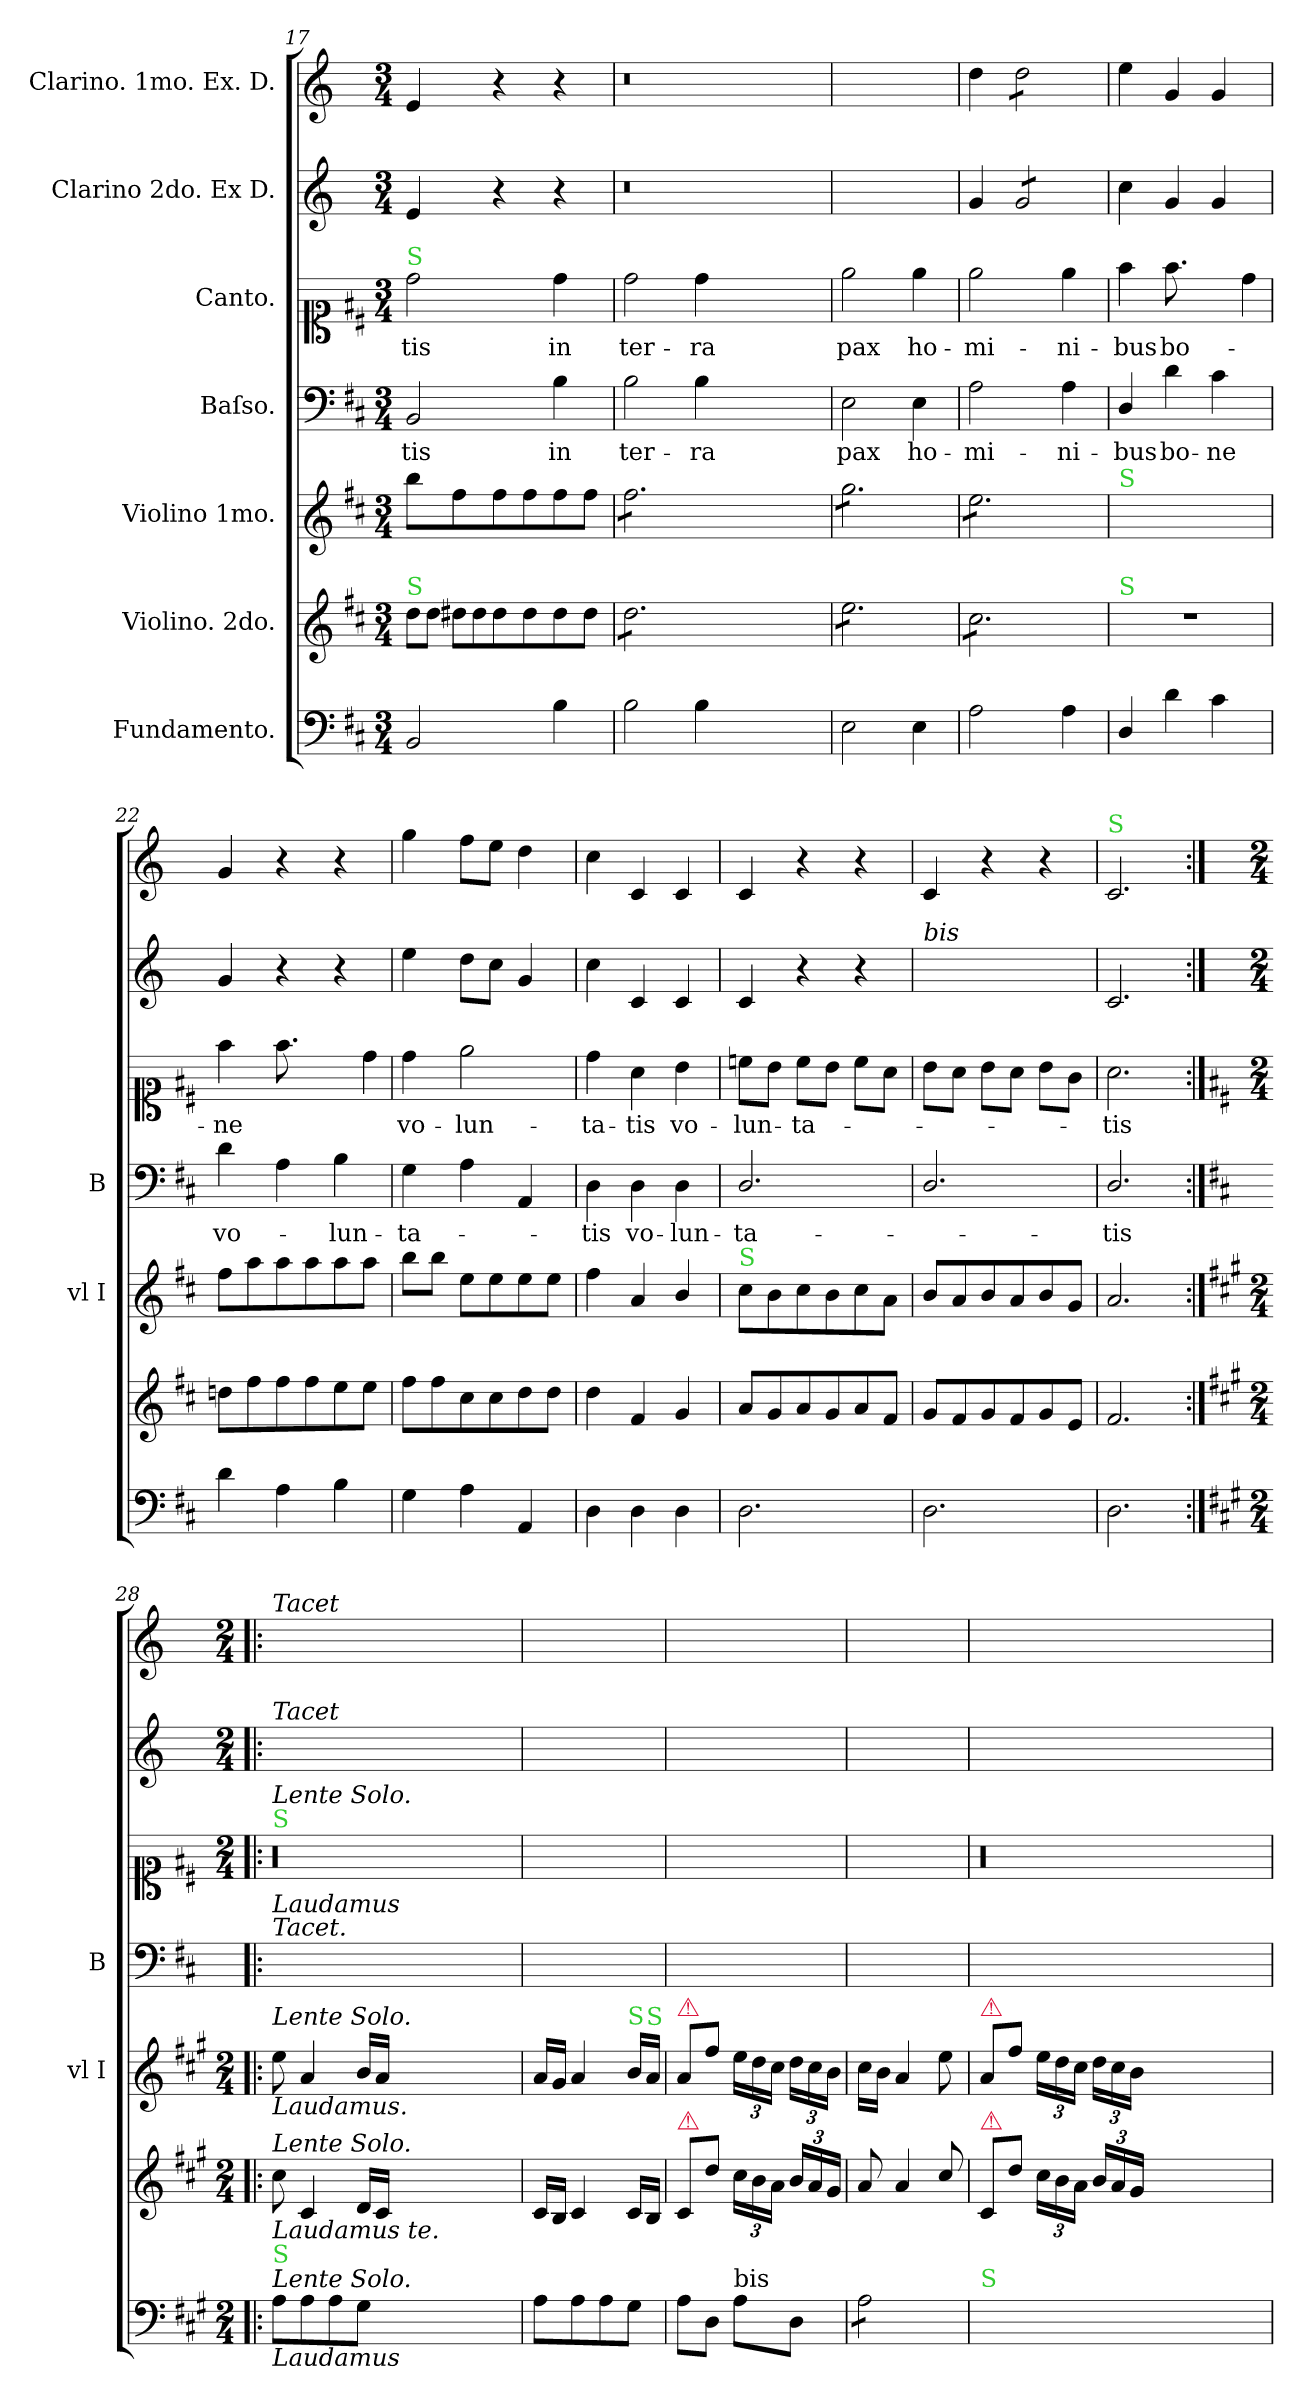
**kern	**kern	**kern	**kern	**text	**kern	**text	**kern	**kern
*part7	*part6	*part5	*part4	*part4	*part3	*part3	*part2	*part1
*staff7	*staff6	*staff5	*staff4	*staff4	*staff3	*staff3	*staff2	*staff1
*I"Fundamento.	*I"Violino. 2do.	*I"Violino 1mo.	*I"Baſso.	*	*I"Canto.	*	*I"Clarino 2do. Ex D.	*I"Clarino. 1mo. Ex. D.
*	*	*I'vl I	*I'B	*	*	*	*	*
*clefF4	*clefG2	*clefG2	*clefF4	*	*clefC1	*	*clefG2	*clefG2
*	*	*	*	*	*	*	*ITrd-1c-2	*ITrd-1c-2
*k[f#c#]	*k[f#c#]	*k[f#c#]	*k[f#c#]	*	*k[f#c#]	*	*k[f#c#]	*k[f#c#]
*D:	*D:	*D:	*D:	*	*D:	*	*D:	*D:
*M3/4	*M3/4	*M3/4	*M3/4	*	*M3/4	*	*M3/4	*M3/4
=17	=17	=17	=17	=17	=17	=17	=17	=17
!	!	!	!	!	!LO:TX:a:color=limegreen:t=S	!	!	!
!	!LO:TX:a:color=limegreen:t=S	!	!	!	!	!	!	!
!	!LO:N:vis=8	!	!	!	!	!	!	!
2BB/	16dd\L	8bb\L	2BB/	-tis	2dd\	-tis	4f#/	4f#/
!	!LO:N:vis=8	!	!	!	!	!	!	!
.	16dd\J	.	.	.	.	.	.	.
!	!LO:N:vis=8	!	!	!	!	!	!	!
.	16dd#X\L	8ff#\	.	.	.	.	.	.
!	!LO:N:vis=8	!	!	!	!	!	!	!
.	16dd#\	.	.	.	.	.	.	.
.	8dd#\	8ff#\	.	.	.	.	4r	4r
.	8dd#\	8ff#\	.	.	.	.	.	.
4B\	8dd#\	8ff#\	4B\	in	4dd\	in	4r	4r
.	8dd#\J	8ff#\J	.	.	.	.	.	.
=18	=18	=18	=18	=18	=18	=18	=18	=18
!	!	!	!	!	!	!	!LO:N:vis=0	!LO:N:vis=0
*	*tremolo	*	*	*	*	*	*	*
*	*	*tremolo	*	*	*	*	*	*
2B\	8dd\L	8ff#\L	2B\	ter-	2dd\	ter-	1.r	1.r
.	8dd\	8ff#\	.	.	.	.	.	.
.	8dd\	8ff#\	.	.	.	.	.	.
.	8dd\	8ff#\	.	.	.	.	.	.
4B\	8dd\	8ff#\	4B\	-ra	4dd\	-ra	.	.
.	8dd\J	8ff#\J	.	.	.	.	.	.
2.ryy	2.ryy	2.ryy	2.ryy	.	2.ryy	.	.	.
=19	=19	=19	=19	=19	=19	=19	=19	=19
2E\	8ee\L	8gg\L	2E\	pax	2ee\	pax	2.ryy	2.ryy
.	8ee\	8gg\	.	.	.	.	.	.
.	8ee\	8gg\	.	.	.	.	.	.
.	8ee\	8gg\	.	.	.	.	.	.
4E\	8ee\	8gg\	4E\	ho-	4ee\	ho-	.	.
.	8ee\J	8gg\J	.	.	.	.	.	.
=20	=20	=20	=20	=20	=20	=20	=20	=20
2A\	8cc#\L	8ee\L	2A\	-mi-	2ee\	-mi-	4a/	4ee\
.	8cc#\	8ee\	.	.	.	.	.	.
*	*	*	*	*	*	*	*tremolo	*
*	*	*	*	*	*	*	*	*tremolo
.	8cc#\	8ee\	.	.	.	.	8a/L	8ee\L
.	8cc#\	8ee\	.	.	.	.	8a/	8ee\
4A\	8cc#\	8ee\	4A\	-ni-	4ee\	-ni-	8a/	8ee\
.	8cc#\J	8ee\J	.	.	.	.	8a/J	8ee\J
*	*	*	*	*	*	*	*	*Xtremolo
*	*	*	*	*	*	*	*Xtremolo	*
*	*	*Xtremolo	*	*	*	*	*	*
*	*Xtremolo	*	*	*	*	*	*	*
=21	=21	=21	=21	=21	=21	=21	=21	=21
!	!	!LO:TX:a:color=limegreen:t=S	!	!	!	!	!	!
!	!LO:TX:a:color=limegreen:t=S	!	!	!	!	!	!	!
4D/	2.r	2.ryy	4D/	-bus	4ff#\	-bus	4dd\	4ff#\
!	!	!	!	!	!LO:N:vis=8.	!	!	!
4d\	.	.	4d\	bo-	4.ff#\	bo-	4a/	4a/
4c#\	.	.	4c#\	-ne	.	.	4a/	4a/
!	!	!	!	!	!LO:N:vis=4	!	!	!
.	.	.	.	.	8dd\	.	.	.
=22	=22	=22	=22	=22	=22	=22	=22	=22
4d\	8ddn\L	8ff#\L	4d\	vo-	4ff#\	-ne	4a/	4a/
.	8ff#\	8aa\	.	.	.	.	.	.
!	!	!	!	!	!LO:N:vis=8.	!	!	!
4A\	8ff#\	8aa\	4A\	.	4.ff#\	.	4r	4r
.	8ff#\	8aa\	.	.	.	.	.	.
4B\	8ee\	8aa\	4B\	-lun-	.	.	4r	4r
!	!	!	!	!	!LO:N:vis=4	!	!	!
.	8ee\J	8aa\J	.	.	8dd\	.	.	.
=23	=23	=23	=23	=23	=23	=23	=23	=23
4G\	8ff#\L	8bb\L	4G\	-ta-	4dd\	vo-	4ff#\	4aa\
.	8ff#\	8bb\J	.	.	.	.	.	.
4A\	8cc#\	8ee\L	4A\	.	2ee\	-lun-	8ee\L	8gg\L
.	8cc#\	8ee\	.	.	.	.	8dd\J	8ff#\J
4AA/	8dd\	8ee\	4AA/	.	.	.	4a/	4ee\
.	8dd\J	8ee\J	.	.	.	.	.	.
=24	=24	=24	=24	=24	=24	=24	=24	=24
4D\	4dd\	4ff#\	4D\	-tis	4dd\	-ta-	4dd\	4dd\
4D\	4f#/	4a/	4D\	vo-	4a\	-tis	4d/	4d/
4D\	4g/	4b/	4D\	-lun-	4b\	vo-	4d/	4d/
=25	=25	=25	=25	=25	=25	=25	=25	=25
!	!	!LO:TX:a:color=limegreen:t=S	!	!	!	!	!	!
2.D\	8a/L	8cc#\L	2.D/	-ta-	8ccn\L	-lun-	4d/	4d/
.	8g/	8b\	.	.	8b\J	.	.	.
.	8a/	8cc#\	.	.	8cc\L	-ta-	4r	4r
.	8g/	8b\	.	.	8b\J	.	.	.
.	8a/	8cc#\	.	.	8cc\L	.	4r	4r
.	8f#/J	8a\J	.	.	8a\J	.	.	.
=26	=26	=26	=26	=26	=26	=26	=26	=26
!	!	!	!	!	!	!	!LO:TX:a:i:t=bis	!
2.D\	8g/L	8b/L	2.D/	.	8b\L	.	4d/yy	4d/
.	8f#/	8a/	.	.	8a\J	.	.	.
.	8g/	8b/	.	.	8b\L	.	4ryy	4r
.	8f#/	8a/	.	.	8a\J	.	.	.
.	8g/	8b/	.	.	8b\L	.	4ryy	4r
.	8e/J	8g/J	.	.	8g\J	.	.	.
=27	=27	=27	=27	=27	=27	=27	=27	=27
!	!	!	!	!	!	!	!	!LO:TX:a:color=limegreen:t=S
2.D\	2.f#/	2.a/	2.D/	-tis	2.a\	-tis	2.d/	2.d/
=28:|!|:	=28:|!|:	=28:|!|:	=28:|!|:	=28:|!|:	=28:|!|:	=28:|!|:	=28:|!|:	=28:|!|:
*k[f#c#g#]	*k[f#c#g#]	*k[f#c#g#]	*	*	*	*	*k[f#c#]	*k[f#c#]
*M2/4	*M2/4	*M2/4	*	*	*M2/4	*	*M2/4	*M2/4
!	!	!	!	!	!	!	!	!LO:TX:a:i:t=Tacet
!	!	!	!	!	!	!	!LO:TX:a:i:t=Tacet	!
!	!	!	!	!	!LO:TX:a:color=limegreen:t=S	!	!	!
!	!	!	!	!	!LO:TX:a:i:t=Lente Solo.	!	!	!
!	!	!	!LO:TX:a:i:t=Laudamus \nTacet.	!	!	!	!	!
!	!	!LO:TX:b:i:t=Laudamus.	!	!	!	!	!	!
!	!	!LO:TX:a:i:t=Lente Solo.	!	!	!	!	!	!
!	!LO:TX:a:i:t=Lente Solo.	!	!	!	!	!	!	!
!	!LO:TX:b:i:t=Laudamus te.	!	!	!	!	!	!	!
!LO:TX:b:i:t=Laudamus	!	!	!	!	!	!	!	!
!LO:TX:a:i:t=Lente Solo.	!	!	!	!	!	!	!	!
!LO:TX:a:color=limegreen:t=S	!	!	!	!	!	!	!	!
!	!	!	!	!	!LO:N:vis=00	!	!	!
8A\L	8cc#\	8ee\	2ryy	.	0r	.	2ryy	2ryy
8A\	4c#/	4a/	.	.	.	.	.	.
8A\	.	.	.	.	.	.	.	.
8G#\J	16d/LL	16b/LL	.	.	.	.	.	.
.	16c#/JJ	16a/JJ	.	.	.	.	.	.
1.ryy	1.ryy	1.ryy	1.ryy	.	.	.	1.ryy	1.ryy
=29	=29	=29	=29	=29	=29	=29	=29	=29
8A\L	16c#/LL	16a/LL	2ryy	.	2ryy	.	2ryy	2ryy
.	16B/JJ	16g#/JJ	.	.	.	.	.	.
8A\	4c#/	4a/	.	.	.	.	.	.
8A\	.	.	.	.	.	.	.	.
!	!	!LO:TX:a:color=limegreen:t=S	!	!	!	!	!	!
8G#\J	16c#/LL	16b/LL	.	.	.	.	.	.
!	!	!LO:TX:a:color=limegreen:t=S	!	!	!	!	!	!
.	16B/JJ	16a/JJ	.	.	.	.	.	.
=30	=30	=30	=30	=30	=30	=30	=30	=30
!	!	!LO:TX:a:color=crimson:t=⚠	!	!	!	!	!	!
!	!LO:TX:a:color=crimson:t=⚠	!	!	!	!	!	!	!
8A\L	8c#/L	8a/L	2ryy	.	2ryy	.	2ryy	2ryy
8D\J	8dd\J	8ff#\J	.	.	.	.	.	.
!LO:TX:a:t=bis	!	!	!	!	!	!	!	!
8A\L	24cc#\LL	24ee\LL	.	.	.	.	.	.
.	24b\	24dd\	.	.	.	.	.	.
.	24a\JJ	24cc#\JJ	.	.	.	.	.	.
8D\J	24b/LL	24dd\LL	.	.	.	.	.	.
.	24a/	24cc#\	.	.	.	.	.	.
.	24g#/JJ	24b\JJ	.	.	.	.	.	.
=31	=31	=31	=31	=31	=31	=31	=31	=31
*tremolo	*	*	*	*	*	*	*	*
8A\L	8a/	16cc#\LL	2ryy	.	2ryy	.	2ryy	2ryy
.	.	16b\JJ	.	.	.	.	.	.
8A\	4a/	4a/	.	.	.	.	.	.
8A\	.	.	.	.	.	.	.	.
8A\J	8cc#/	8ee\	.	.	.	.	.	.
*Xtremolo	*	*	*	*	*	*	*	*
=32	=32	=32	=32	=32	=32	=32	=32	=32
!	!	!LO:TX:a:color=crimson:t=⚠	!	!	!	!	!	!
!	!LO:TX:a:color=crimson:t=⚠	!	!	!	!	!	!	!
!LO:TX:a:color=limegreen:t=S	!	!	!	!	!	!	!	!
!	!	!	!	!	!LO:N:vis=00	!	!	!
8A\Lyy	8c#/L	8a/L	2ryy	.	0r	.	2ryy	2ryy
8D\Jyy	8dd\J	8ff#\J	.	.	.	.	.	.
8A\Lyy	24cc#\LL	24ee\LL	.	.	.	.	.	.
.	24b\	24dd\	.	.	.	.	.	.
.	24a\JJ	24cc#\JJ	.	.	.	.	.	.
8D\Jyy	24b/LL	24dd\LL	.	.	.	.	.	.
.	24a/	24cc#\	.	.	.	.	.	.
.	24g#/JJ	24b\JJ	.	.	.	.	.	.
1.ryy	1.ryy	1.ryy	1.ryy	.	.	.	1.ryy	1.ryy
=	=	=	=	=	=	=	=	=
*-	*-	*-	*-	*-	*-	*-	*-	*-
